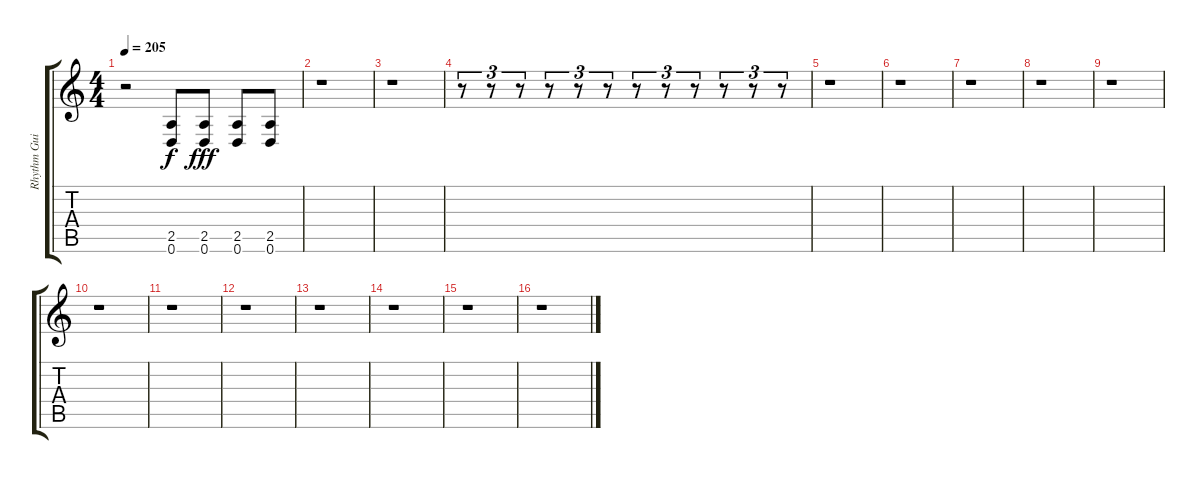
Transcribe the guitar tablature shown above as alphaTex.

\track ("Rhythm Guitar" "Rhythm Gui") {instrument distortionguitar}
\staff {score tabs}
\tuning (D4 A3 F3 C3 G2 D2) {hide}
\ts (4 4)
\tempo 205
\clef g2
\ks c
r.2{dy f} (2.5 0.6).8 (2.5 0.6).8{dy fff} (2.5 0.6).8 (2.5 0.6).8 |
r.1 |
r.1 |
r.8{tu (3 2)} r.8{tu (3 2)} r.8{tu (3 2)} r.8{tu (3 2)} r.8{tu (3 2)} r.8{tu (3 2)} r.8{tu (3 2)} r.8{tu (3 2)} r.8{tu (3 2)} r.8{tu (3 2)} r.8{tu (3 2)} r.8{tu (3 2)} |
r.1 |
r.1 |
r.1 |
r.1 |
r.1 |
r.1 |
r.1 |
r.1 |
r.1 |
r.1 |
r.1 |
r.1
